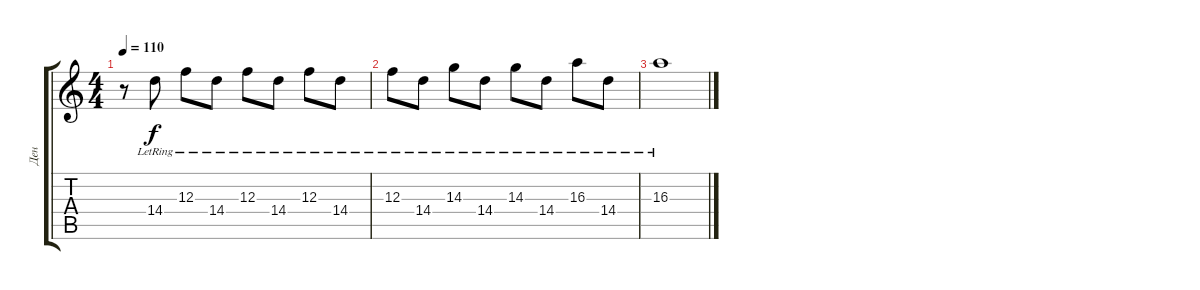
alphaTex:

\track ("Ден" "Ден") {instrument overdrivenguitar}
\staff {score tabs}
\tuning (D4 A3 F3 C3 G2 C2) {hide}
\ts (4 4)
\tempo 110
\clef g2
\ks c
r.8{dy f} 14.4{lr}.8 12.3{lr}.8 14.4{lr}.8 12.3{lr}.8 14.4{lr}.8 12.3{lr}.8 14.4{lr}.8 |
12.3{lr}.8 14.4{lr}.8 14.3{lr}.8 14.4{lr}.8 14.3{lr}.8 14.4{lr}.8 16.3{lr}.8 14.4{lr}.8 |
16.3{lr}.1
